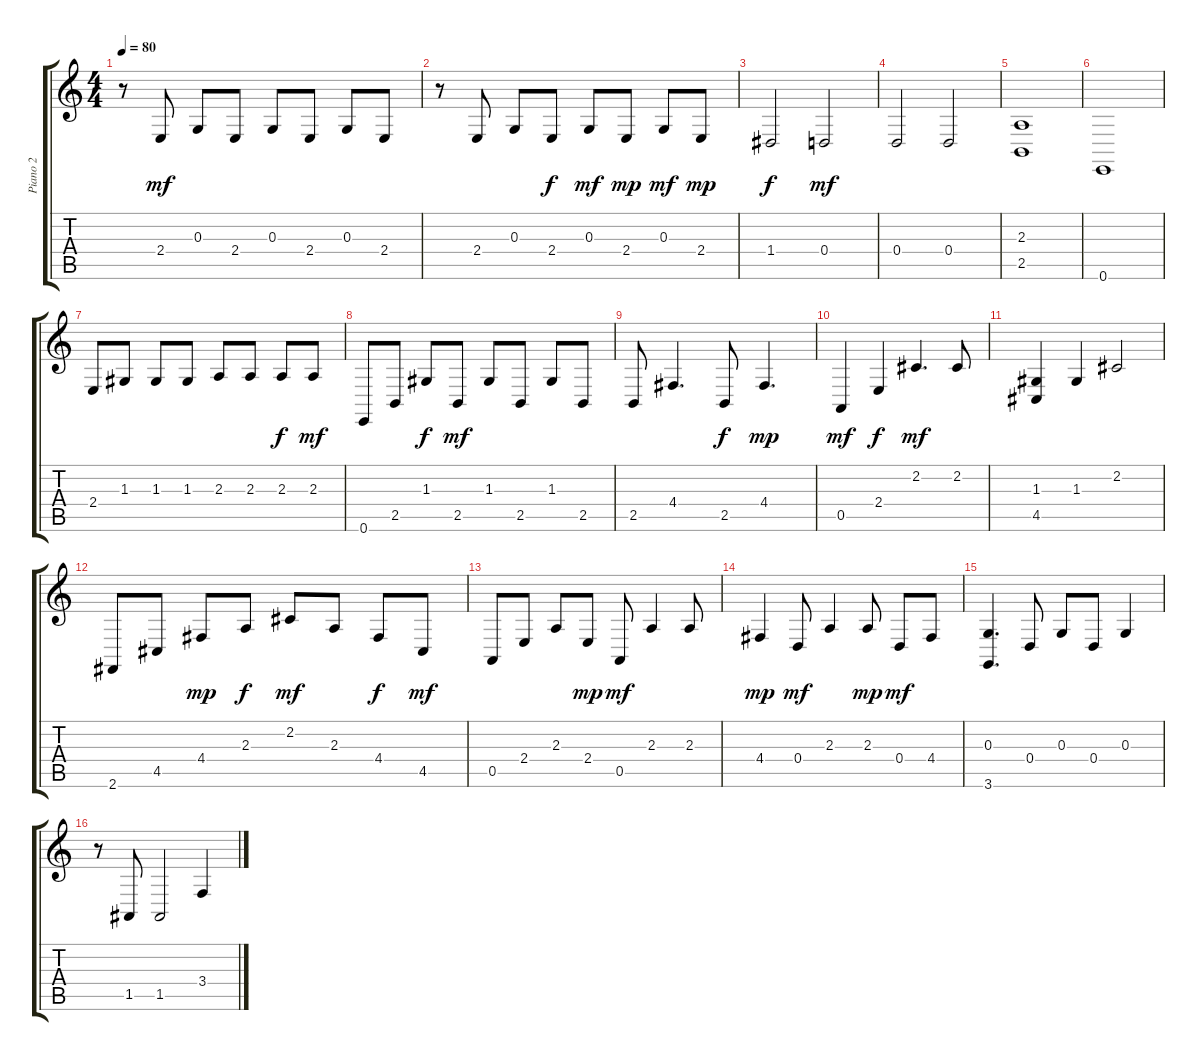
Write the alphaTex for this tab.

\track ("Piano 2" "Piano 2") {instrument brightacousticpiano}
\staff {score tabs}
\tuning (E4 B3 G3 D3 A2 E2) {hide}
\ts (4 4)
\tempo 80
\clef g2
\ks c
r.8{dy mf} 2.4.8 0.3.8 2.4.8 0.3.8 2.4.8 0.3.8 2.4.8 |
r.8 2.4.8 0.3.8 2.4.8{dy f} 0.3.8{dy mf} 2.4.8{dy mp} 0.3.8{dy mf} 2.4.8{dy mp} |
1.4.2{dy f} 0.4.2{dy mf} |
0.4.2 0.4.2 |
(2.3 2.5).1 |
0.6.1 |
2.4.8 1.3.8 1.3.8 1.3.8 2.3.8 2.3.8 2.3.8{dy f} 2.3.8{dy mf} |
0.6.8 2.5.8 1.3.8{dy f} 2.5.8{dy mf} 1.3.8 2.5.8 1.3.8 2.5.8 |
2.5.8 4.4.4{d} 2.5.8{dy f} 4.4.4{d dy mp} |
0.5.4{dy mf} 2.4.4{dy f} 2.2.4{d dy mf} 2.2.8 |
(1.3 4.5).4 1.3.4 2.2.2 |
2.6.8 4.5.8 4.4.8{dy mp} 2.3.8{dy f} 2.2.8{dy mf} 2.3.8 4.4.8{dy f} 4.5.8{dy mf} |
0.5.8 2.4.8 2.3.8 2.4.8{dy mp} 0.5.8{dy mf} 2.3.4 2.3.8 |
4.4.4{dy mp} 0.4.8{dy mf} 2.3.4 2.3.8{dy mp} 0.4.8{dy mf} 4.4.8 |
(0.3 3.6).4{d} 0.4.8 0.3.8 0.4.8 0.3.4 |
r.8 1.5.8 1.5.2 3.4.4
